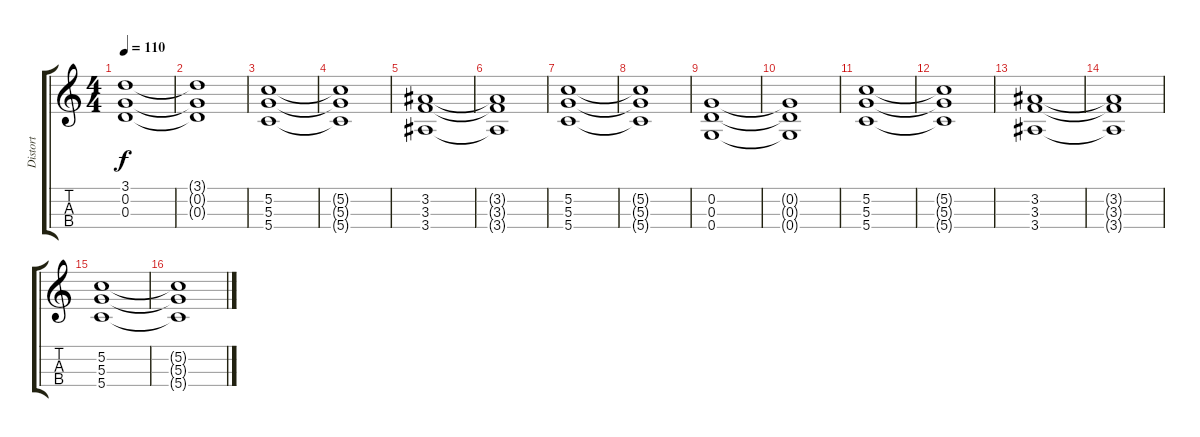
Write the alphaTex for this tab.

\track ("Distort" "Distort") {instrument overdrivenguitar}
\staff {score tabs}
\tuning (B3 G3 D3 G2) {hide}
\ts (4 4)
\tempo 110
\clef g2
\ks c
(3.1 0.2 0.3).1{dy f} |
(3.1{t} 0.2{t} 0.3{t}).1 |
(5.2 5.3 5.4).1 |
(5.2{t} 5.3{t} 5.4{t}).1 |
(3.2 3.3 3.4).1 |
(3.2{t} 3.3{t} 3.4{t}).1 |
(5.2 5.3 5.4).1 |
(5.2{t} 5.3{t} 5.4{t}).1 |
(0.2 0.3 0.4).1 |
(0.2{t} 0.3{t} 0.4{t}).1 |
(5.2 5.3 5.4).1 |
(5.2{t} 5.3{t} 5.4{t}).1 |
(3.2 3.3 3.4).1 |
(3.2{t} 3.3{t} 3.4{t}).1 |
(5.2 5.3 5.4).1 |
(5.2{t} 5.3{t} 5.4{t}).1
